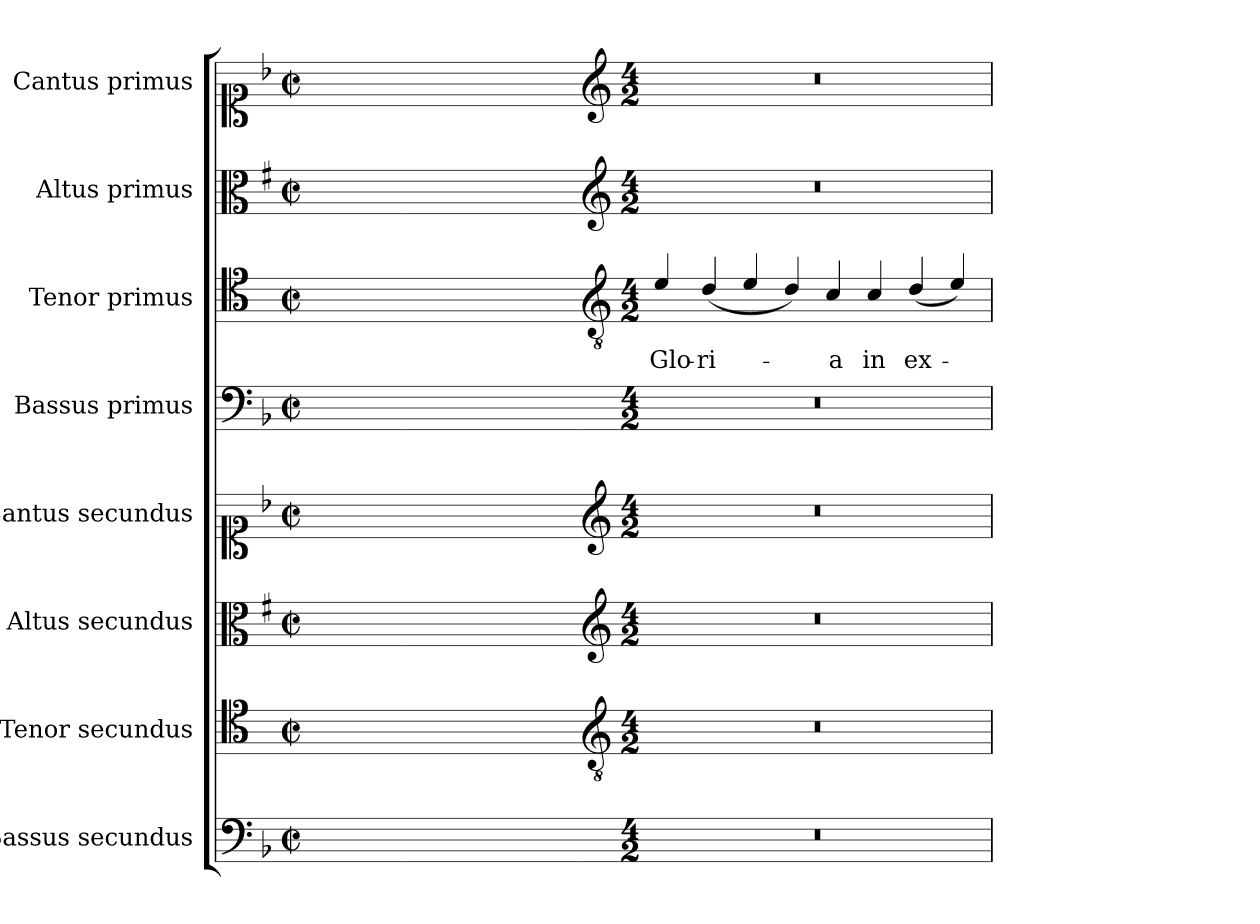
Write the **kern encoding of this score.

**kern	**kern	**kern	**kern	**kern	**kern	**text	**kern	**kern
*part8	*part7	*part6	*part5	*part4	*part3	*part3	*part2	*part1
*staff8	*staff7	*staff6	*staff5	*staff4	*staff3	*staff3	*staff2	*staff1
*I"Bassus secundus	*I"Tenor secundus	*I"Altus secundus	*I"Cantus secundus	*I"Bassus primus	*I"Tenor primus	*	*I"Altus primus	*I"Cantus primus
*I'B2	*I'T2	*I'A2	*I'C2	*I'B1	*I'T1	*	*I'A1	*I'C1
*clefF4	*clefC4	*clefC3	*clefC1	*clefF4	*clefC4	*	*clefC3	*clefC1
*	*ITrd4c7	*ITrd1c2	*	*	*ITrd4c7	*	*ITrd1c2	*
*k[b-]	*k[b-]	*k[b-]	*k[b-]	*k[b-]	*k[b-]	*	*k[b-]	*k[b-]
*F:	*F:	*F:	*F:	*F:	*F:	*	*F:	*F:
*M2/2	*M2/2	*M2/2	*M2/2	*M2/2	*M2/2	*	*M2/2	*M2/2
*met(c|)	*met(c|)	*met(c|)	*met(c|)	*met(c|)	*met(c|)	*	*met(c|)	*met(c|)
=	=	=	=	=	=	=	=	=
1ryy	1ryy	1ryy	1ryy	1ryy	1ryy	.	1ryy	1ryy
=1X-	=1X-	=1X-	=1X-	=1X-	=1X-	=1X-	=1X-	=1X-
4ryy	4ryy	4ryy	4ryy	4ryy	4ryy	.	4ryy	4ryy
4ryy	4ryy	4ryy	4ryy	4ryy	4ryy	.	4ryy	4ryy
4ryy	4ryy	4ryy	4ryy	4ryy	4ryy	.	4ryy	4ryy
4ryy	4ryy	4ryy	4ryy	4ryy	4ryy	.	4ryy	4ryy
=1-	=1-	=1-	=1-	=1-	=1-	=1-	=1-	=1-
*	*clefGv2	*clefG2	*clefG2	*	*clefGv2	*	*clefG2	*clefG2
*M4/2	*M4/2	*M4/2	*M4/2	*M4/2	*M4/2	*	*M4/2	*M4/2
!	!	!	!	!	!	!LO:LY:b	!	!
0r	0r	0r	0r	0r	4A/	Glo-	0r	0r
!	!	!	!	!	!	!LO:LY:b	!	!
.	.	.	.	.	(<4G/	-ri-	.	.
.	.	.	.	.	4A/	.	.	.
.	.	.	.	.	4G/)	.	.	.
!	!	!	!	!	!	!LO:LY:b	!	!
.	.	.	.	.	4F/	-a	.	.
!	!	!	!	!	!	!LO:LY:b	!	!
.	.	.	.	.	4F/	in	.	.
!	!	!	!	!	!	!LO:LY:b	!	!
.	.	.	.	.	(<4G/	ex-	.	.
.	.	.	.	.	4A/)	.	.	.
=	=	=	=	=	=	=	=	=
*-	*-	*-	*-	*-	*-	*-	*-	*-
